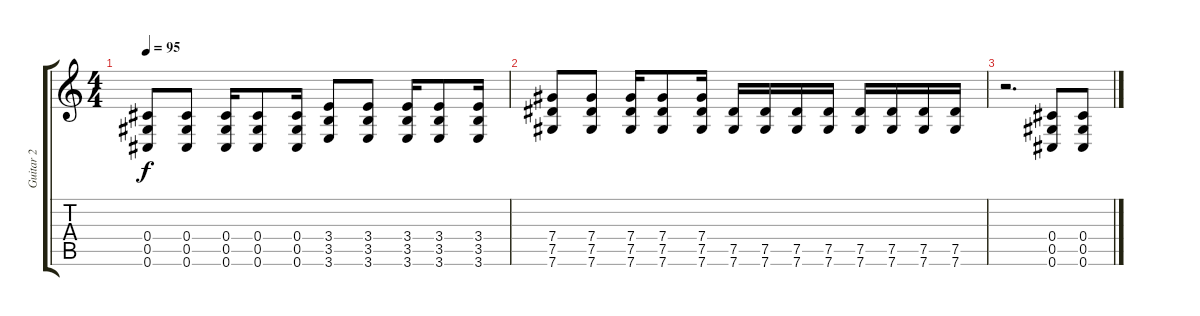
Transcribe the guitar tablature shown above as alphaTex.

\track ("Guitar 2" "Guitar 2") {instrument distortionguitar}
\staff {score tabs}
\tuning (Eb4 Bb3 Gb3 Db3 Ab2 Db2) {hide}
\ts (4 4)
\tempo 95
\clef g2
\ks c
(0.4 0.5 0.6).8{dy f} (0.4 0.5 0.6).8 (0.4 0.5 0.6).16 (0.4 0.5 0.6).8 (0.4 0.5 0.6).16 (3.4 3.5 3.6).8 (3.4 3.5 3.6).8 (3.4 3.5 3.6).16 (3.4 3.5 3.6).8 (3.4 3.5 3.6).16 |
(7.4 7.5 7.6).8 (7.4 7.5 7.6).8 (7.4 7.5 7.6).16 (7.4 7.5 7.6).8 (7.4 7.5 7.6).16 (7.5 7.6).16 (7.5 7.6).16 (7.5 7.6).16 (7.5 7.6).16 (7.5 7.6).16 (7.5 7.6).16 (7.5 7.6).16 (7.5 7.6).16 |
r.2{d} (0.4 0.5 0.6).8 (0.4 0.5 0.6).8
